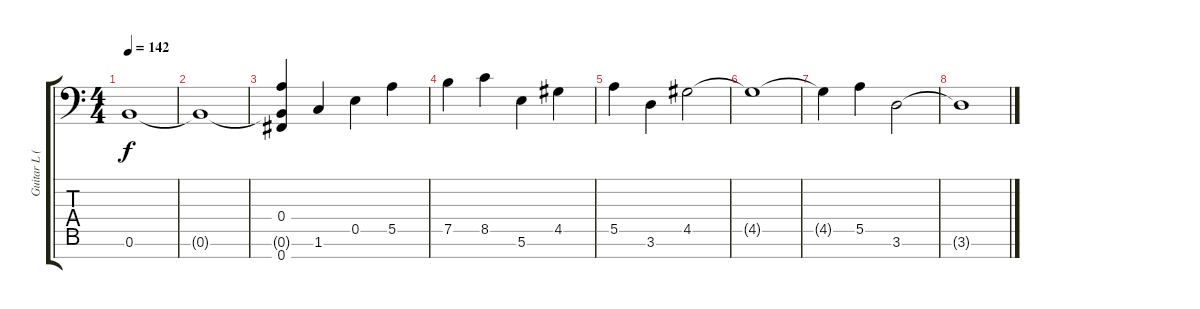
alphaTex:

\track ("Guitar L (8 String)" "Guitar L (") {instrument distortionguitar}
\staff {score tabs}
\tuning (B3 G3 D3 A2 E2 B1 Gb1) {hide}
\ts (4 4)
\tempo 142
\clef f4
\ks c
0.6.1{dy f} |
0.6{t}.1 |
(0.4 0.6{t} 0.7).4 1.6.4 0.5.4 5.5.4 |
7.5.4 8.5.4 5.6.4 4.5.4 |
5.5.4 3.6.4 4.5.2 |
4.5{t}.1 |
4.5{t}.4 5.5.4 3.6.2 |
3.6{t}.1
